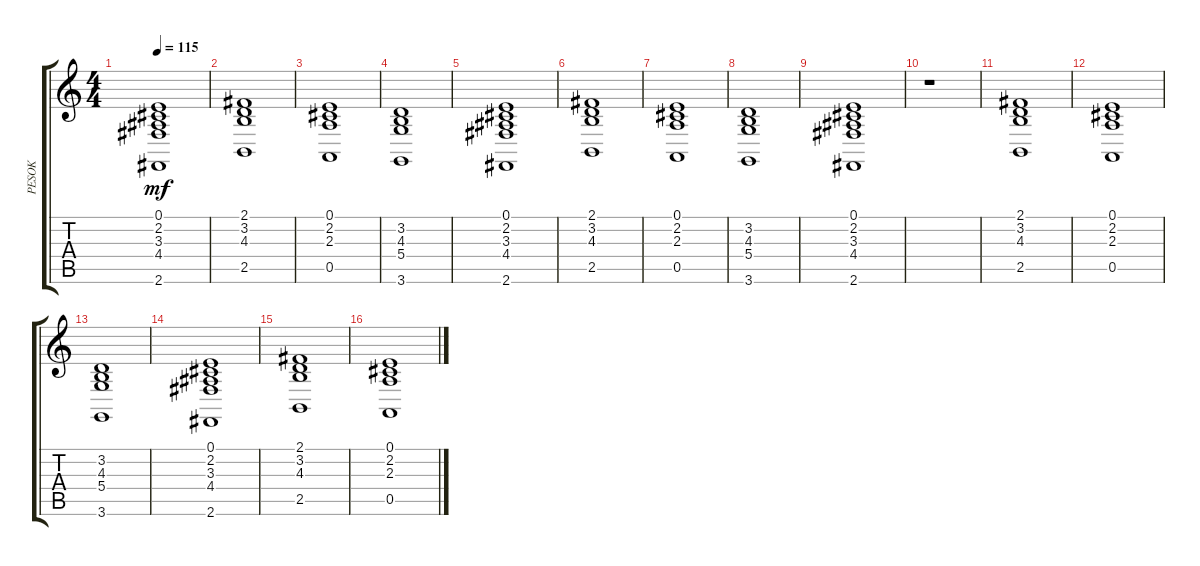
\track ("PESOK" "PESOK") {instrument stringensemble1}
\staff {score tabs}
\tuning (E4 B3 G3 D3 A2 E2) {hide}
\ts (4 4)
\tempo 115
\clef g2
\ks c
(0.1 2.2 3.3 4.4 2.6).1{dy mf} |
(2.1 3.2 4.3 2.5).1 |
(0.1 2.2 2.3 0.5).1 |
(3.2 4.3 5.4 3.6).1 |
(0.1 2.2 3.3 4.4 2.6).1 |
(2.1 3.2 4.3 2.5).1 |
(0.1 2.2 2.3 0.5).1 |
(3.2 4.3 5.4 3.6).1 |
(0.1 2.2 3.3 4.4 2.6).1 |
r.1 |
(2.1 3.2 4.3 2.5).1 |
(0.1 2.2 2.3 0.5).1 |
(3.2 4.3 5.4 3.6).1 |
(0.1 2.2 3.3 4.4 2.6).1 |
(2.1 3.2 4.3 2.5).1 |
(0.1 2.2 2.3 0.5).1
